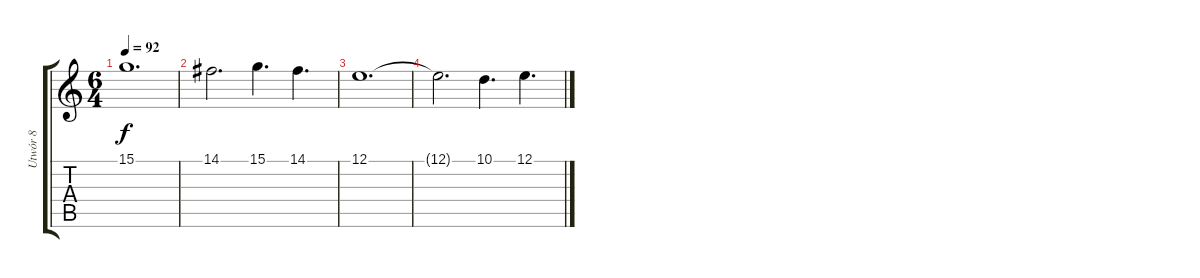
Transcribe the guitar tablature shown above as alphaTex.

\track ("Utwór 8" "Utwór 8") {instrument stringensemble1}
\staff {score tabs}
\tuning (E4 B3 G3 D3 A2 E2) {hide}
\ts (6 4)
\tempo 92
\clef g2
\ks c
15.1.1{d dy f} |
14.1.2{d} 15.1.4{d} 14.1.4{d} |
12.1.1{d} |
12.1{t}.2{d} 10.1.4{d} 12.1.4{d}
